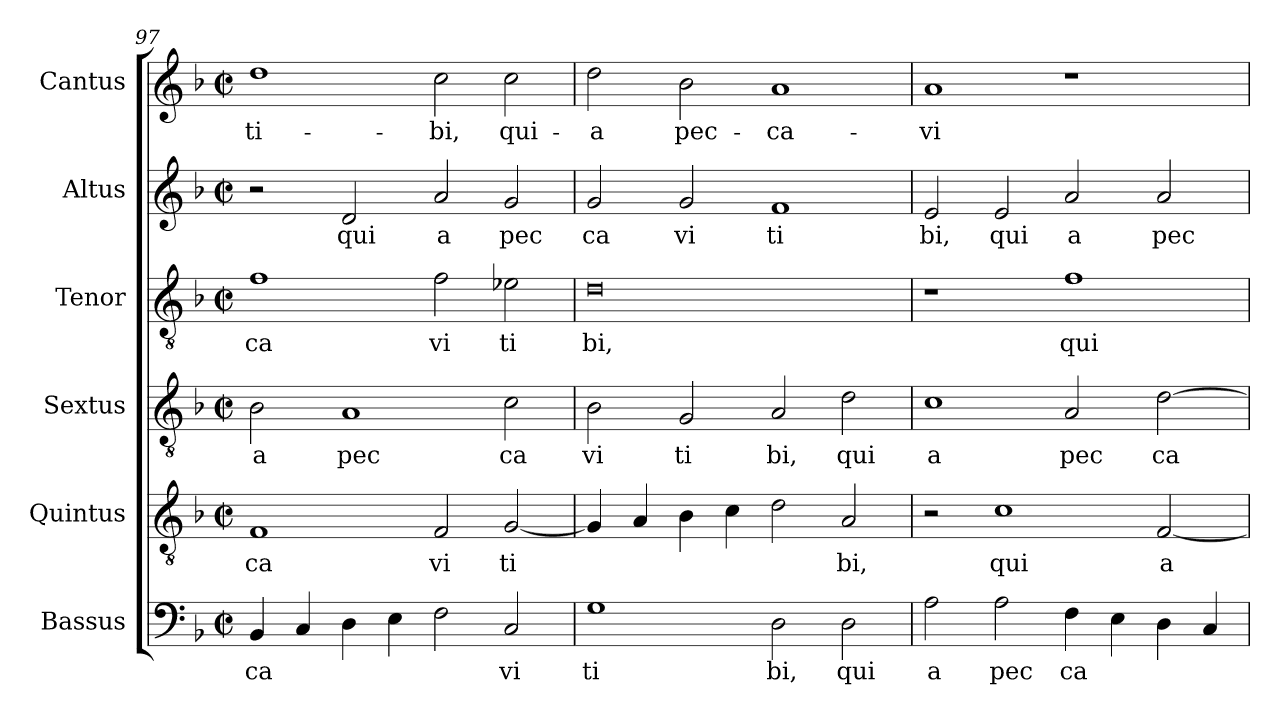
**kern	**text	**kern	**text	**kern	**text	**kern	**text	**kern	**text	**kern	**text
*part6	*part6	*part5	*part5	*part4	*part4	*part3	*part3	*part2	*part2	*part1	*part1
*staff6	*staff6	*staff5	*staff5	*staff4	*staff4	*staff3	*staff3	*staff2	*staff2	*staff1	*staff1
*I"Bassus	*	*I"Quintus	*	*I"Sextus	*	*I"Tenor	*	*I"Altus	*	*I"Cantus	*
*clefF4	*	*clefGv2	*	*clefGv2	*	*clefGv2	*	*clefG2	*	*clefG2	*
*k[b-]	*	*k[b-]	*	*k[b-]	*	*k[b-]	*	*k[b-]	*	*k[b-]	*
*F:	*	*F:	*	*F:	*	*F:	*	*F:	*	*F:	*
*M2/2	*	*M2/2	*	*M2/2	*	*M2/2	*	*M2/2	*	*M2/2	*
*met(c|)	*	*met(c|)	*	*met(c|)	*	*met(c|)	*	*met(c|)	*	*met(c|)	*
=97	=97	=97	=97	=97	=97	=97	=97	=97	=97	=97	=97
!	!LO:LY:b:cj	!	!LO:LY:b:cj	!	!LO:LY:b:cj	!	!LO:LY:b:cj	!	!	!	!LO:LY:b:cj
4BB-/	ca	1F	ca	2B-\	a	1f	ca	2r	.	1dd	ti-
!	!LO:LY:b:cj	!	!	!	!	!	!	!	!	!	!
4C/	.	.	.	.	.	.	.	.	.	.	.
!	!LO:LY:b:cj	!	!	!	!LO:LY:b:cj	!	!	!	!LO:LY:b:cj	!	!
4D\	.	.	.	1A	pec	.	.	2d/	qui	.	.
!	!LO:LY:b:cj	!	!	!	!	!	!	!	!	!	!
4E\	.	.	.	.	.	.	.	.	.	.	.
!	!LO:LY:b:cj	!	!LO:LY:b:cj	!	!	!	!LO:LY:b:cj	!	!LO:LY:b:cj	!	!LO:LY:b:cj
2F\	.	2F/	vi	.	.	2f\	vi	2a/	a	2cc\	-bi,
!	!LO:LY:b:cj	!	!LO:LY:b:cj	!	!LO:LY:b:cj	!	!LO:LY:b:cj	!	!LO:LY:b:cj	!	!LO:LY:b:cj
2C/	vi	[<2G/	ti	2c\	ca	2e-X\	ti	2g/	pec	2cc\	qui-
=98	=98	=98	=98	=98	=98	=98	=98	=98	=98	=98	=98
!	!LO:LY:b:cj	!	!LO:LY:b:cj	!	!LO:LY:b:cj	!	!LO:LY:b:cj	!	!LO:LY:b:cj	!	!LO:LY:b:cj
1G	ti	4G/]	.	2B-\	vi	0d	bi,	2g/	ca	2dd\	-a
!	!	!	!LO:LY:b:cj	!	!	!	!	!	!	!	!
.	.	4A/	.	.	.	.	.	.	.	.	.
!	!	!	!LO:LY:b:cj	!	!LO:LY:b:cj	!	!	!	!LO:LY:b:cj	!	!LO:LY:b:cj
.	.	4B-\	.	2G/	ti	.	.	2g/	vi	2b-\	pec-
!	!	!	!LO:LY:b:cj	!	!	!	!	!	!	!	!
.	.	4c\	.	.	.	.	.	.	.	.	.
!	!LO:LY:b:cj	!	!LO:LY:b:cj	!	!LO:LY:b:cj	!	!	!	!LO:LY:b:cj	!	!LO:LY:b:cj
2D\	bi,	2d\	.	2A/	bi,	.	.	1f	ti	1a	-ca-
!	!LO:LY:b:cj	!	!LO:LY:b:cj	!	!LO:LY:b:cj	!	!	!	!	!	!
2D\	qui	2A/	bi,	2d\	qui	.	.	.	.	.	.
=99	=99	=99	=99	=99	=99	=99	=99	=99	=99	=99	=99
!	!LO:LY:b:cj	!	!	!	!LO:LY:b:cj	!	!	!	!LO:LY:b:cj	!	!LO:LY:b:cj
2A\	a	2r	.	1c	a	1r	.	2e/	bi,	1a	-vi
!	!LO:LY:b:cj	!	!LO:LY:b:cj	!	!	!	!	!	!LO:LY:b:cj	!	!
2A\	pec	1c	qui	.	.	.	.	2e/	qui	.	.
!	!LO:LY:b:cj	!	!	!	!LO:LY:b:cj	!	!LO:LY:b:cj	!	!LO:LY:b:cj	!	!
4F\	ca	.	.	2A/	pec	1f	qui	2a/	a	1r	.
!	!LO:LY:b:cj	!	!	!	!	!	!	!	!	!	!
4E\	.	.	.	.	.	.	.	.	.	.	.
!	!LO:LY:b:cj	!	!LO:LY:b:cj	!	!LO:LY:b:cj	!	!	!	!LO:LY:b:cj	!	!
4D\	.	[<2F/	a	[<2d\	ca	.	.	2a/	pec	.	.
!	!LO:LY:b:cj	!	!	!	!	!	!	!	!	!	!
4C/	.	.	.	.	.	.	.	.	.	.	.
=	=	=	=	=	=	=	=	=	=	=	=
*-	*-	*-	*-	*-	*-	*-	*-	*-	*-	*-	*-
